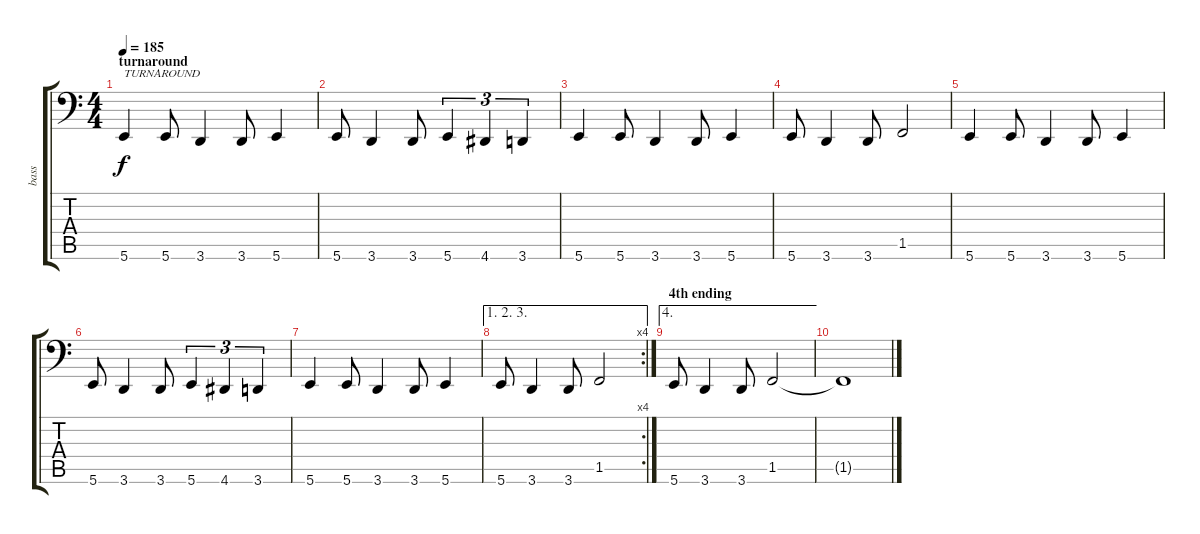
\track ("bass" "bass") {instrument electricbassfinger}
\staff {score tabs}
\tuning (C3 G2 D2 A1 E1 B0) {hide}
\ts (4 4)
\section ("" "turnaround")
\tempo 185
\clef f4
\ks c
5.6.4{txt "TURNAROUND" dy f} 5.6.8 3.6.4 3.6.8 5.6.4 |
5.6.8 3.6.4 3.6.8 5.6.4{tu (3 2)} 4.6.4{tu (3 2)} 3.6.4{tu (3 2)} |
5.6.4 5.6.8 3.6.4 3.6.8 5.6.4 |
5.6.8 3.6.4 3.6.8 1.5.2 |
5.6.4 5.6.8 3.6.4 3.6.8 5.6.4 |
5.6.8 3.6.4 3.6.8 5.6.4{tu (3 2)} 4.6.4{tu (3 2)} 3.6.4{tu (3 2)} |
5.6.4 5.6.8 3.6.4 3.6.8 5.6.4 |
\ae (1 2 3)
\rc 4
5.6.8 3.6.4 3.6.8 1.5.2 |
\ae 4
\section ("" "4th ending")
5.6.8 3.6.4 3.6.8 1.5.2 |
1.5{t}.1
